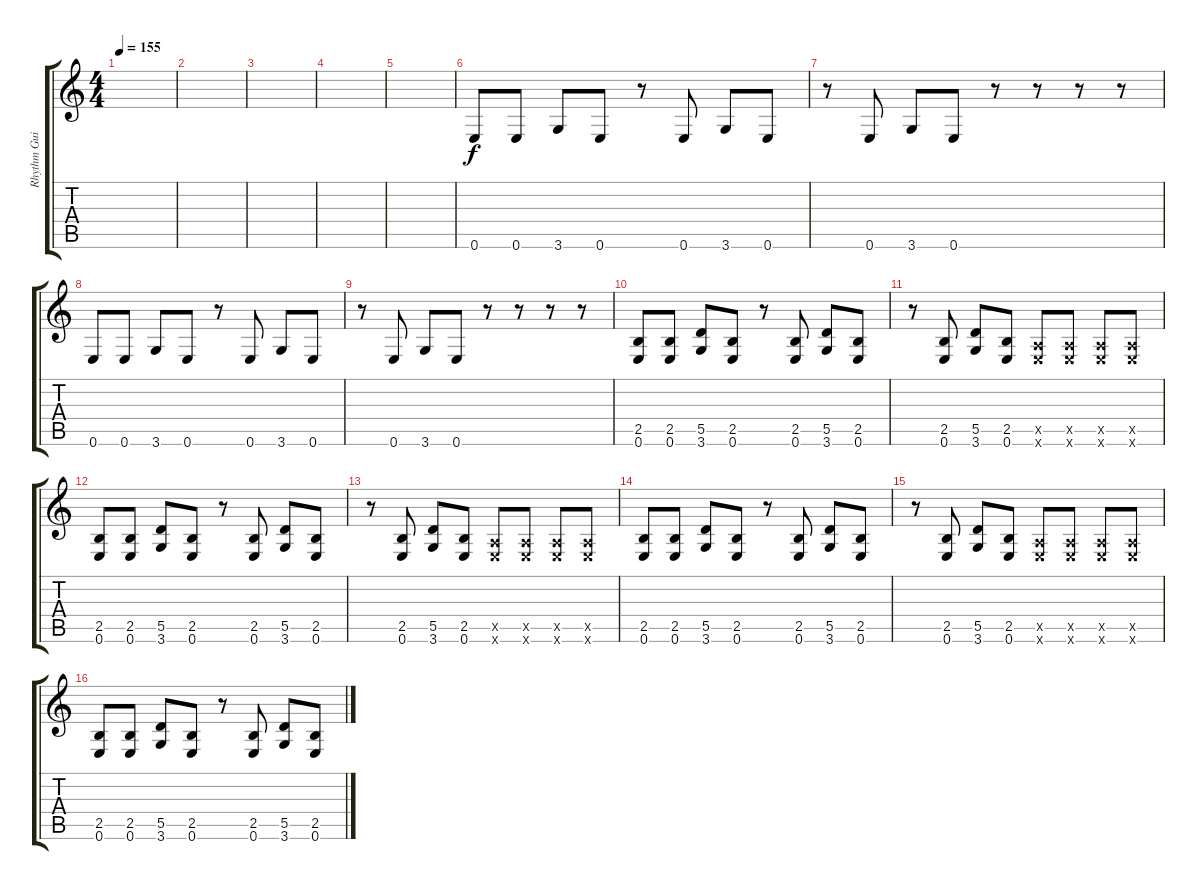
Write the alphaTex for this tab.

\track ("Rhythm Guitar" "Rhythm Gui") {instrument distortionguitar}
\staff {score tabs}
\tuning (E4 B3 G3 D3 A2 E2) {hide}
\ts (4 4)
\tempo 155
\clef g2
\ks c
|
|
|
|
|
0.6.8 0.6.8 3.6.8 0.6.8 r.8 0.6.8 3.6.8 0.6.8 |
r.8 0.6.8 3.6.8 0.6.8 r.8 r.8 r.8 r.8 |
0.6.8 0.6.8 3.6.8 0.6.8 r.8 0.6.8 3.6.8 0.6.8 |
r.8 0.6.8 3.6.8 0.6.8 r.8 r.8 r.8 r.8 |
(2.5 0.6).8 (2.5 0.6).8 (5.5 3.6).8 (2.5 0.6).8 r.8 (2.5 0.6).8 (5.5 3.6).8 (2.5 0.6).8 |
r.8 (2.5 0.6).8 (5.5 3.6).8 (2.5 0.6).8 (0.5{x} 0.6{x}).8 (0.5{x} 0.6{x}).8 (0.5{x} 0.6{x}).8 (0.5{x} 0.6{x}).8 |
(2.5 0.6).8 (2.5 0.6).8 (5.5 3.6).8 (2.5 0.6).8 r.8 (2.5 0.6).8 (5.5 3.6).8 (2.5 0.6).8 |
r.8 (2.5 0.6).8 (5.5 3.6).8 (2.5 0.6).8 (0.5{x} 0.6{x}).8 (0.5{x} 0.6{x}).8 (0.5{x} 0.6{x}).8 (0.5{x} 0.6{x}).8 |
(2.5 0.6).8 (2.5 0.6).8 (5.5 3.6).8 (2.5 0.6).8 r.8 (2.5 0.6).8 (5.5 3.6).8 (2.5 0.6).8 |
r.8 (2.5 0.6).8 (5.5 3.6).8 (2.5 0.6).8 (0.5{x} 0.6{x}).8 (0.5{x} 0.6{x}).8 (0.5{x} 0.6{x}).8 (0.5{x} 0.6{x}).8 |
(2.5 0.6).8 (2.5 0.6).8 (5.5 3.6).8 (2.5 0.6).8 r.8 (2.5 0.6).8 (5.5 3.6).8 (2.5 0.6).8
